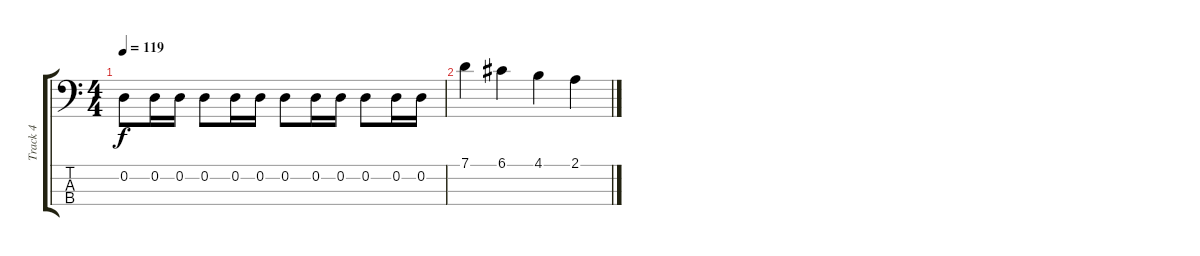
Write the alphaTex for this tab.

\track ("Track 4" "Track 4") {instrument electricbassfinger}
\staff {score tabs}
\tuning (G2 D2 A1 E1) {hide}
\ts (4 4)
\tempo 119
\clef f4
\ks c
0.2.8{dy f} 0.2.16 0.2.16 0.2.8 0.2.16 0.2.16 0.2.8 0.2.16 0.2.16 0.2.8 0.2.16 0.2.16 |
7.1.4 6.1.4 4.1.4 2.1.4
